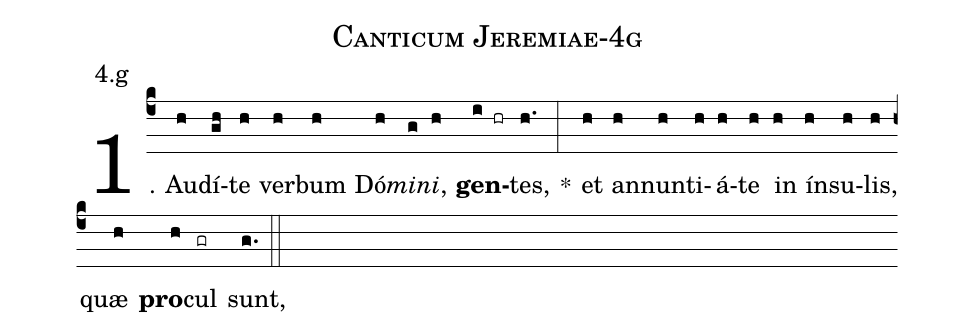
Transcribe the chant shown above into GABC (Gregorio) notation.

name: Canticum Jeremiae-4g;
annotation: 4.g;
%%
(c4)1. Au(h)dí(gh)te(h) ver(h)bum(h) Dó(h)<i>mi</i>(g)<i>ni</i>,(h) <b>gen</b>(i hr)tes,(h.) *(:) et(h) an(h)nun(h)ti(h)á(h)te(h) in(h) ín(h)su(h)lis,(h) quæ(h) <b>pro</b>(h)cul(gr) sunt,(g.) (::)
